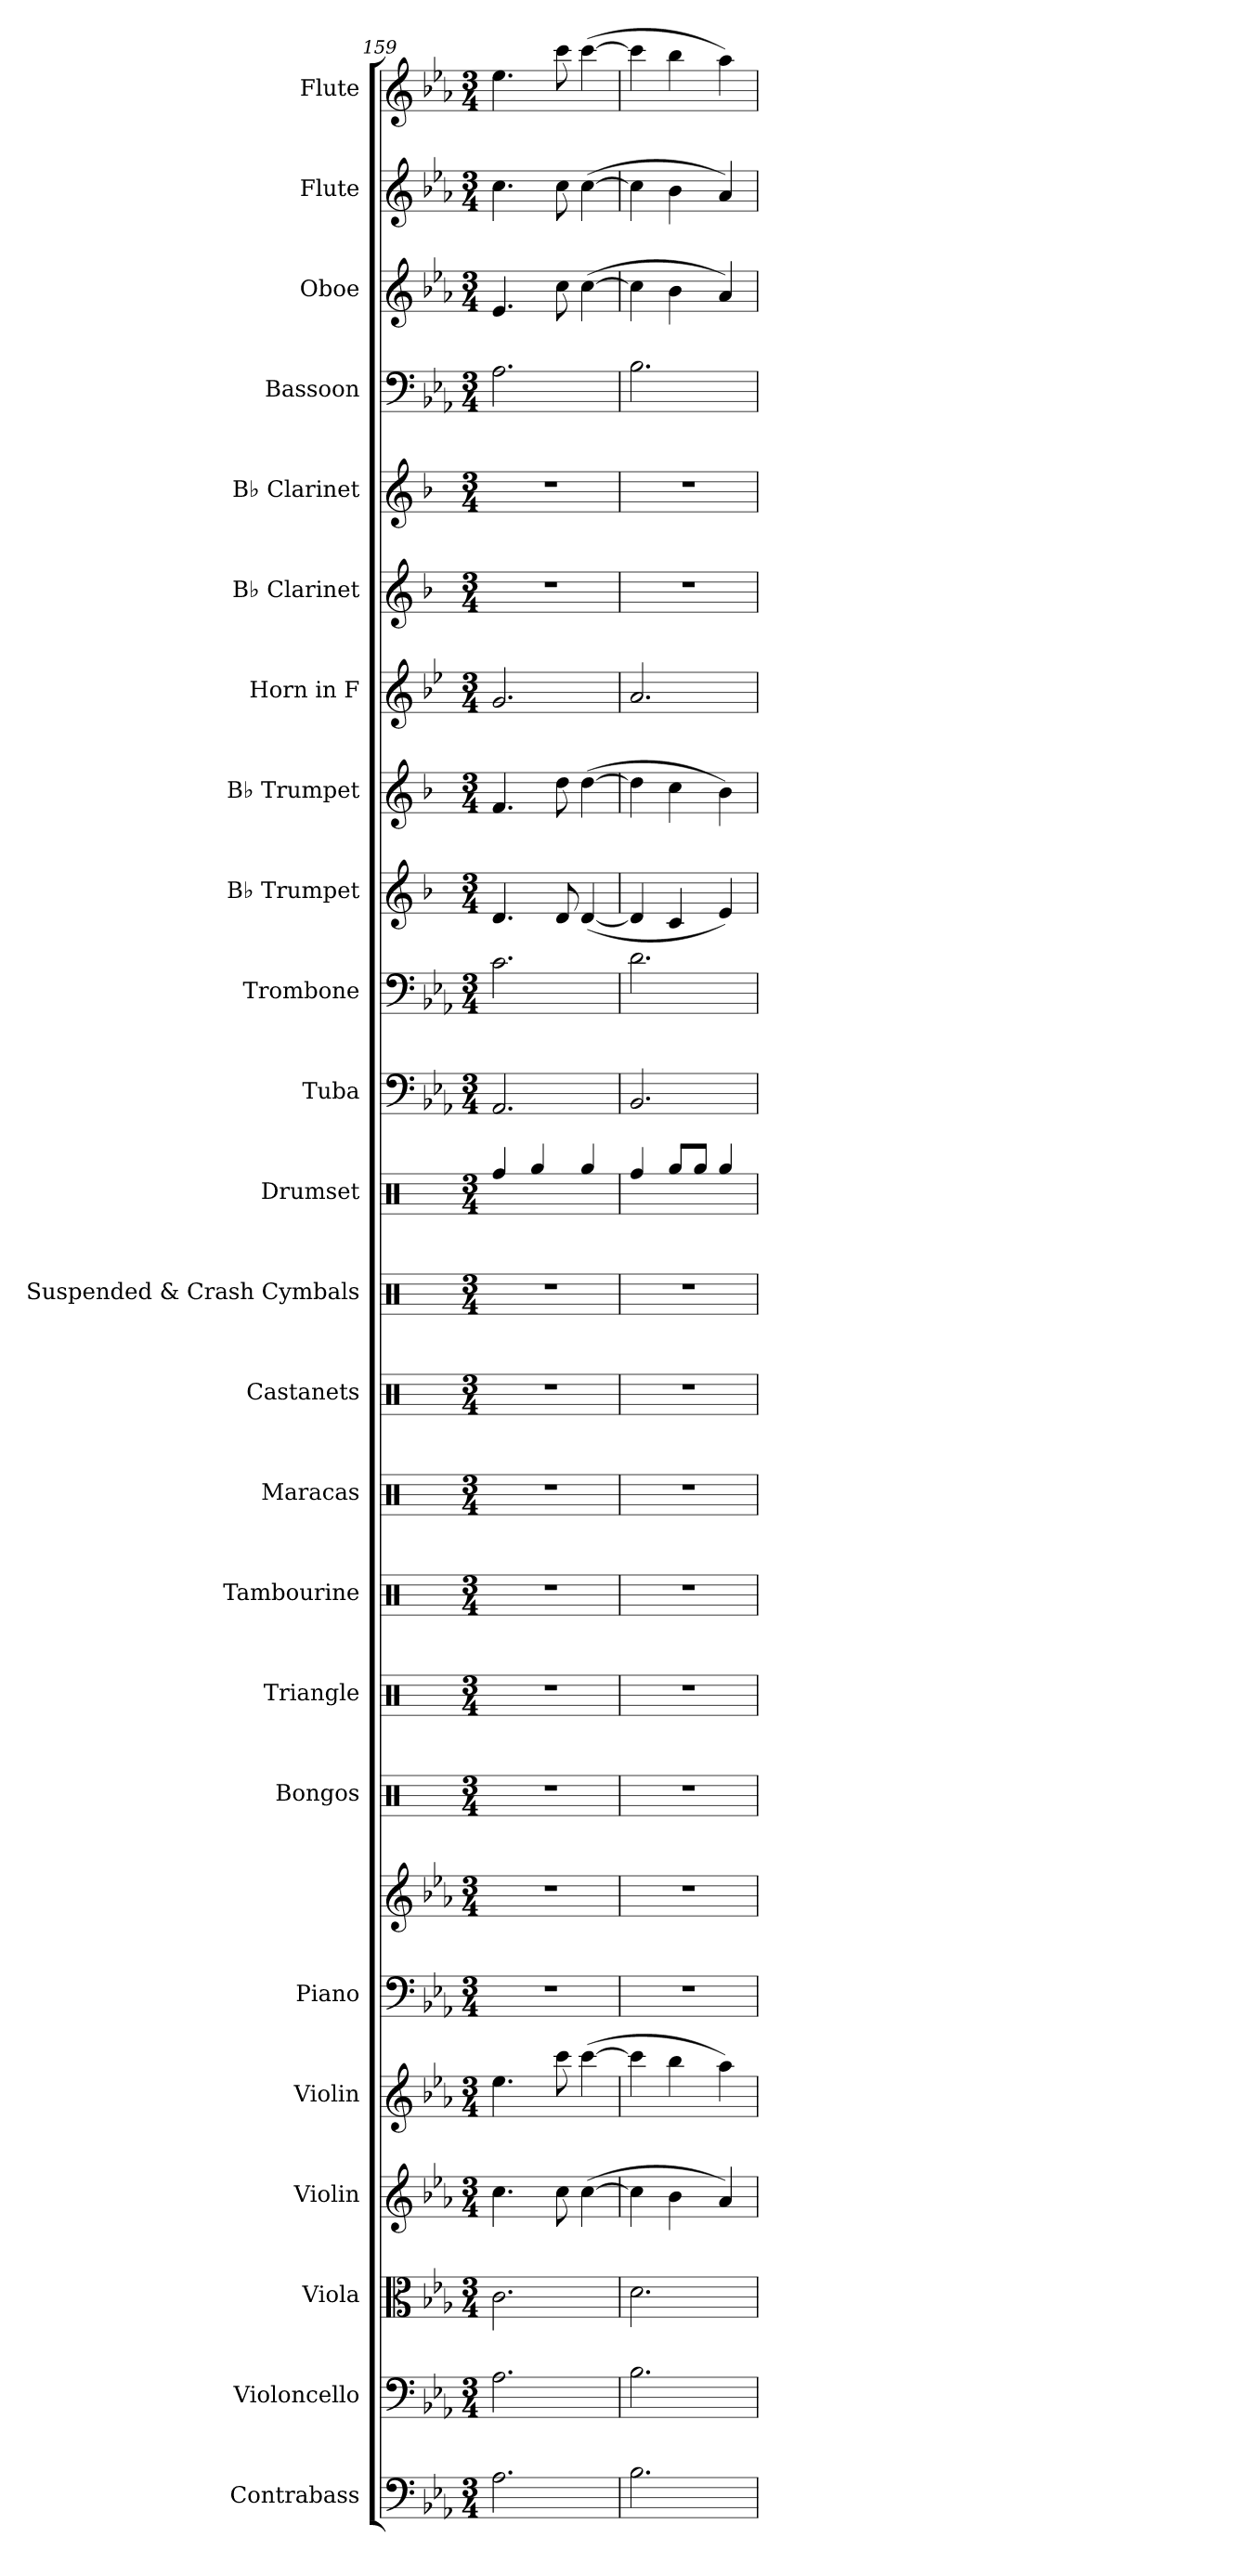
**kern	**kern	**kern	**kern	**kern	**kern	**kern	**kern	**kern	**kern	**kern	**kern	**kern	**kern	**kern	**kern	**kern	**kern	**kern	**kern	**kern	**kern	**kern	**kern	**kern
*part24	*part23	*part22	*part21	*part20	*part19	*part19	*part18	*part17	*part16	*part15	*part14	*part13	*part12	*part11	*part10	*part9	*part8	*part7	*part6	*part5	*part4	*part3	*part2	*part1
*staff25	*staff24	*staff23	*staff22	*staff21	*staff20	*staff19	*staff18	*staff17	*staff16	*staff15	*staff14	*staff13	*staff12	*staff11	*staff10	*staff9	*staff8	*staff7	*staff6	*staff5	*staff4	*staff3	*staff2	*staff1
*I"Contrabass	*I"Violoncello	*I"Viola	*I"Violin	*I"Violin	*I"Piano	*	*I"Bongos	*I"Triangle	*I"Tambourine	*I"Maracas	*I"Castanets	*I"Suspended &amp; Crash Cymbals	*I"Drumset	*I"Tuba	*I"Trombone	*I"B♭ Trumpet	*I"B♭ Trumpet	*I"Horn in F	*I"B♭ Clarinet	*I"B♭ Clarinet	*I"Bassoon	*I"Oboe	*I"Flute	*I"Flute
*I'Cb.	*I'Vc.	*I'Vla.	*I'Vln.	*I'Vln.	*I'Pno.	*	*I'Bon.	*I'Trgl.	*I'Tamb.	*I'Mrcs.	*I'Cst.	*I'Cym.	*I'D. Set	*I'Tba.	*I'Tbn.	*I'B♭ Tpt.	*I'B♭ Tpt.	*	*I'B♭ Cl.	*I'B♭ Cl.	*I'Bsn.	*I'Ob.	*I'Fl.	*I'Fl.
!!LO:PB:g=z
*clefF4	*clefF4	*clefC3	*clefG2	*clefG2	*clefF4	*clefG2	*clefX	*clefX	*clefX	*clefX	*clefX	*clefX	*clefX	*clefF4	*clefF4	*clefG2	*clefG2	*clefG2	*clefG2	*clefG2	*clefF4	*clefG2	*clefG2	*clefG2
*ITrd7c12	*	*	*	*	*	*	*	*	*	*	*	*	*	*	*	*ITrd1c2	*ITrd1c2	*ITrd4c7	*ITrd1c2	*ITrd1c2	*	*	*	*
*k[b-e-a-]	*k[b-e-a-]	*k[b-e-a-]	*k[b-e-a-]	*k[b-e-a-]	*k[b-e-a-]	*k[b-e-a-]	*k[]	*k[]	*k[]	*k[]	*k[]	*k[]	*k[]	*k[b-e-a-]	*k[b-e-a-]	*k[b-e-a-]	*k[b-e-a-]	*k[b-e-a-]	*k[b-e-a-]	*k[b-e-a-]	*k[b-e-a-]	*k[b-e-a-]	*k[b-e-a-]	*k[b-e-a-]
*M3/4	*M3/4	*M3/4	*M3/4	*M3/4	*M3/4	*M3/4	*M3/4	*M3/4	*M3/4	*M3/4	*M3/4	*M3/4	*M3/4	*M3/4	*M3/4	*M3/4	*M3/4	*M3/4	*M3/4	*M3/4	*M3/4	*M3/4	*M3/4	*M3/4
=159	=159	=159	=159	=159	=159	=159	=159	=159	=159	=159	=159	=159	=159	=159	=159	=159	=159	=159	=159	=159	=159	=159	=159	=159
2.AA-\	2.A-\	2.c\	4.cc\	4.ee-\	2.r	2.r	2.r	2.r	2.r	2.r	2.r	2.r	4Rff/	2.AA-/	2.c\	4.c/	4.e-/	2.c/	2.r	2.r	2.A-\	4.e-/	4.cc\	4.ee-\
.	.	.	.	.	.	.	.	.	.	.	.	.	4Rgg/	.	.	.	.	.	.	.	.	.	.	.
.	.	.	8cc\	8ccc\	.	.	.	.	.	.	.	.	.	.	.	8c/	8cc\	.	.	.	.	8cc\	8cc\	8ccc\
.	.	.	([4cc\	([4ccc\	.	.	.	.	.	.	.	.	4Rgg/	.	.	([4c/	([4cc\	.	.	.	.	([4cc\	([4cc\	([4ccc\
=160	=160	=160	=160	=160	=160	=160	=160	=160	=160	=160	=160	=160	=160	=160	=160	=160	=160	=160	=160	=160	=160	=160	=160	=160
2.BB-\	2.B-\	2.d\	4cc\]	4ccc\]	2.r	2.r	2.r	2.r	2.r	2.r	2.r	2.r	4Rff/	2.BB-/	2.d\	4c/]	4cc\]	2.d/	2.r	2.r	2.B-\	4cc\]	4cc\]	4ccc\]
.	.	.	4b-\	4bb-\	.	.	.	.	.	.	.	.	8Rgg/L	.	.	4B-/	4b-\	.	.	.	.	4b-\	4b-\	4bb-\
.	.	.	.	.	.	.	.	.	.	.	.	.	8Rgg/J	.	.	.	.	.	.	.	.	.	.	.
.	.	.	4a-/)	4aa-\)	.	.	.	.	.	.	.	.	4Rgg/	.	.	4d/)	4a-\)	.	.	.	.	4a-/)	4a-/)	4aa-\)
=	=	=	=	=	=	=	=	=	=	=	=	=	=	=	=	=	=	=	=	=	=	=	=	=
*-	*-	*-	*-	*-	*-	*-	*-	*-	*-	*-	*-	*-	*-	*-	*-	*-	*-	*-	*-	*-	*-	*-	*-	*-
